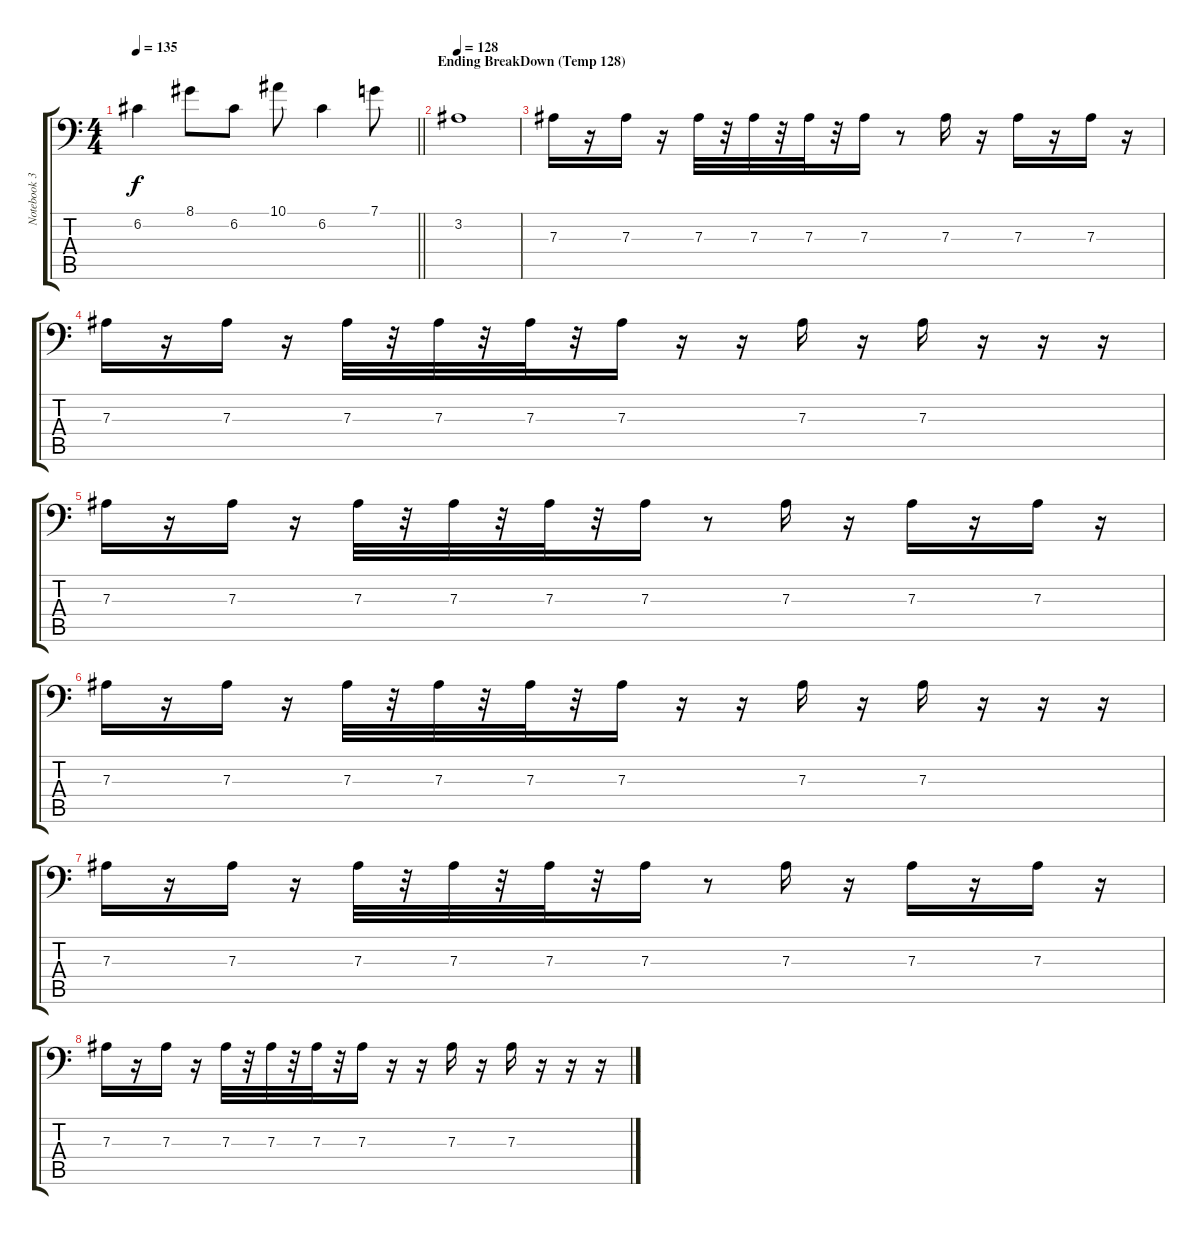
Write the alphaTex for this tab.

\track ("Notebook 3" "Notebook 3") {instrument lead2sawtooth}
\staff {score tabs}
\tuning (C4 G3 Eb3 Bb2 F2 Bb1) {hide}
\ts (4 4)
\tempo 135
\clef f4
\barLineRight lightlight
\ks c
6.2.4{dy f} 8.1.8 6.2.8 10.1.8 6.2.4 7.1.8 |
\section ("" "Ending BreakDown (Temp 128)")
\tempo 128
3.2.1 |
7.3.16 r.16 7.3.16 r.16 7.3.32 r.32 7.3.32 r.32 7.3.32 r.32 7.3.16 r.8 7.3.16 r.16 7.3.16 r.16 7.3.16 r.16 |
7.3.16 r.16 7.3.16 r.16 7.3.32 r.32 7.3.32 r.32 7.3.32 r.32 7.3.16 r.16 r.16 7.3.16 r.16 7.3.16 r.16 r.16 r.16 |
7.3.16 r.16 7.3.16 r.16 7.3.32 r.32 7.3.32 r.32 7.3.32 r.32 7.3.16 r.8 7.3.16 r.16 7.3.16 r.16 7.3.16 r.16 |
7.3.16 r.16 7.3.16 r.16 7.3.32 r.32 7.3.32 r.32 7.3.32 r.32 7.3.16 r.16 r.16 7.3.16 r.16 7.3.16 r.16 r.16 r.16 |
7.3.16 r.16 7.3.16 r.16 7.3.32 r.32 7.3.32 r.32 7.3.32 r.32 7.3.16 r.8 7.3.16 r.16 7.3.16 r.16 7.3.16 r.16 |
7.3.16 r.16 7.3.16 r.16 7.3.32 r.32 7.3.32 r.32 7.3.32 r.32 7.3.16 r.16 r.16 7.3.16 r.16 7.3.16 r.16 r.16 r.16
